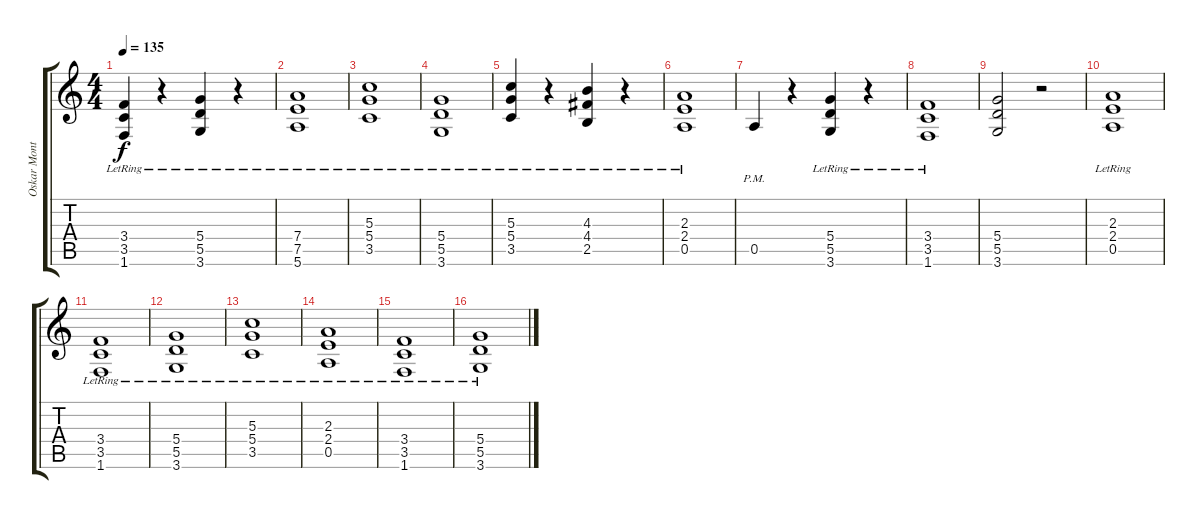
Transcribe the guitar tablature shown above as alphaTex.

\track ("Oskar Montelius" "Oskar Mont") {instrument acousticguitarnylon}
\staff {score tabs}
\tuning (E4 B3 G3 D3 A2 E2) {hide}
\ts (4 4)
\tempo 135
\clef g2
\ks c
(3.4 3.5 1.6{lr}).4{dy f instrument distortionguitar} r.4 (5.4 5.5{lr} 3.6).4 r.4 |
(7.4 7.5 5.6{lr}).1 |
(5.3{lr} 5.4 3.5).1 |
(5.4{lr} 5.5 3.6).1 |
(5.3 5.4 3.5{lr}).4 r.4 (4.3 4.4 2.5{lr}).4 r.4 |
(2.3{lr} 2.4 0.5).1 |
0.5{pm}.4 r.4 (5.4 5.5 3.6{lr}).4 r.4 |
(3.4{lr} 3.5 1.6).1 |
(5.4 5.5 3.6).2 r.2 |
(2.3{lr} 2.4{lr} 0.5{lr}).1 |
(3.4{lr} 3.5 1.6).1 |
(5.4{lr} 5.5 3.6).1 |
(5.3{lr} 5.4 3.5).1 |
(2.3{lr} 2.4 0.5).1 |
(3.4{lr} 3.5 1.6).1 |
(5.4{lr} 5.5 3.6).1
